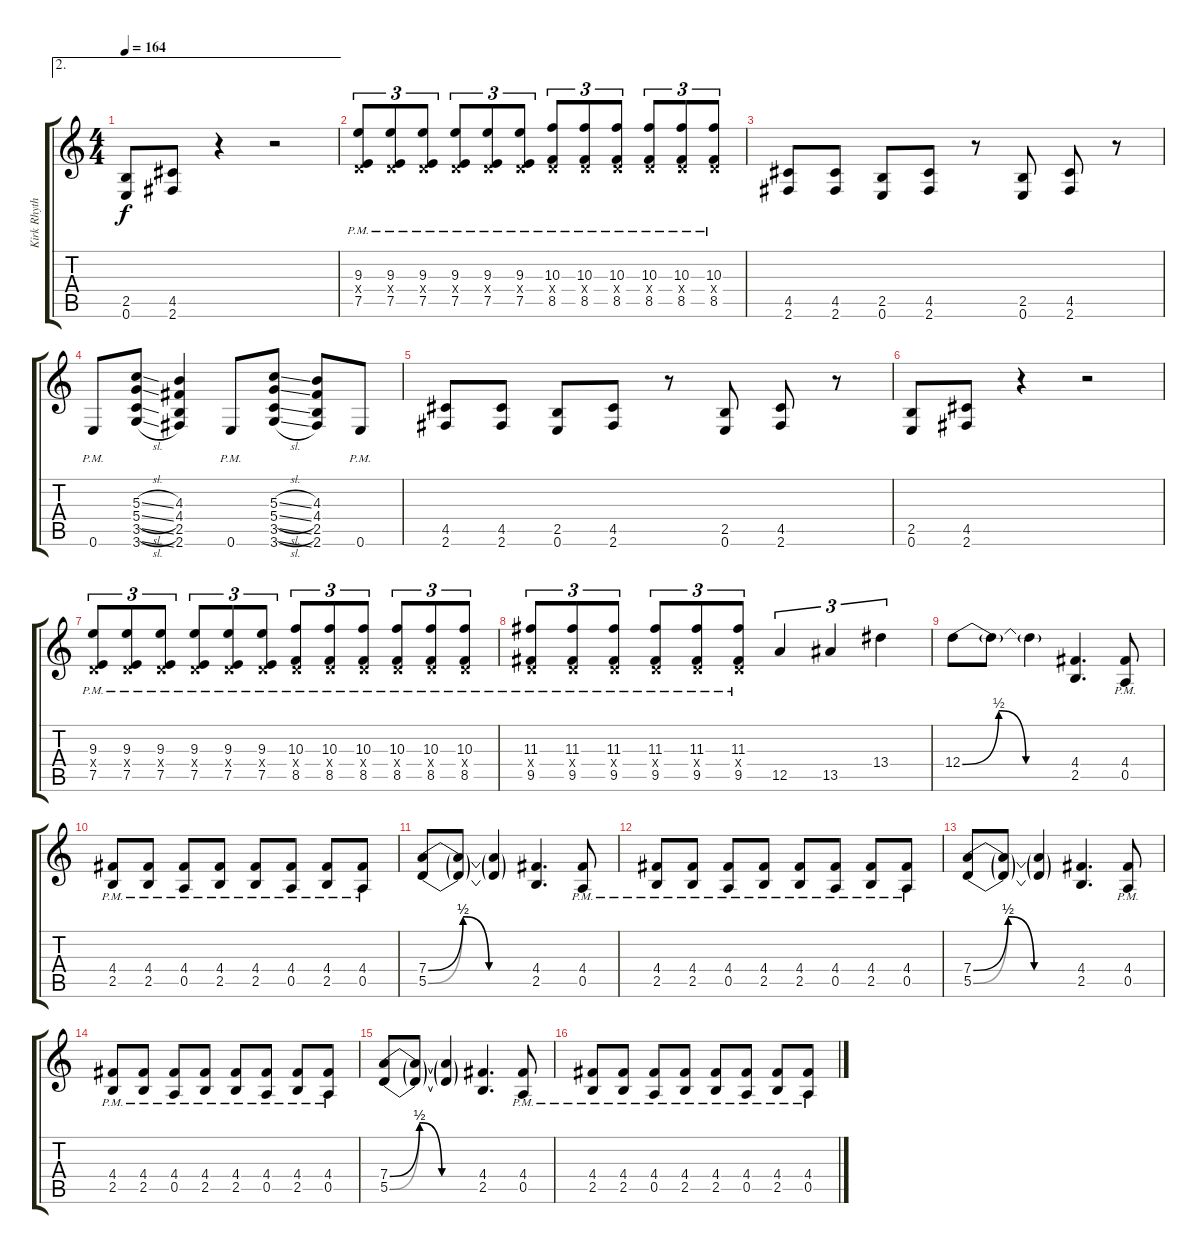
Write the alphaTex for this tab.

\track ("Kirk Rhythm" "Kirk Rhyth") {instrument distortionguitar}
\staff {score tabs}
\tuning (E4 B3 G3 D3 A2 E2) {hide}
\ae 2
\ts (4 4)
\tempo 164
\clef g2
\ks c
(2.5 0.6).8{dy f} (4.5 2.6).8 r.4 r.2 |
(9.3{pm} 0.4{x} 7.5{pm}).8{tu (3 2)} (9.3{pm} 0.4{x} 7.5{pm}).8{tu (3 2)} (9.3{pm} 0.4{x} 7.5{pm}).8{tu (3 2)} (9.3{pm} 0.4{x} 7.5{pm}).8{tu (3 2)} (9.3{pm} 0.4{x} 7.5{pm}).8{tu (3 2)} (9.3{pm} 0.4{x} 7.5{pm}).8{tu (3 2)} (10.3{pm} 0.4{x} 8.5{pm}).8{tu (3 2)} (10.3{pm} 0.4{x} 8.5{pm}).8{tu (3 2)} (10.3{pm} 0.4{x} 8.5{pm}).8{tu (3 2)} (10.3{pm} 0.4{x} 8.5{pm}).8{tu (3 2)} (10.3{pm} 0.4{x} 8.5{pm}).8{tu (3 2)} (10.3{pm} 0.4{x} 8.5{pm}).8{tu (3 2)} |
(4.5 2.6).8 (4.5 2.6).8 (2.5 0.6).8 (4.5 2.6).8 r.8 (2.5 0.6).8 (4.5 2.6).8 r.8 |
0.6{pm}.8 (5.3{sl} 5.4{sl} 3.5{sl} 3.6{sl}).8 (4.3 4.4 2.5 2.6).4 0.6{pm}.8 (5.3{sl} 5.4{sl} 3.5{sl} 3.6{sl}).8 (4.3 4.4 2.5 2.6).8 0.6{pm}.8 |
(4.5 2.6).8 (4.5 2.6).8 (2.5 0.6).8 (4.5 2.6).8 r.8 (2.5 0.6).8 (4.5 2.6).8 r.8 |
(2.5 0.6).8 (4.5 2.6).8 r.4 r.2 |
(9.3{pm} 0.4{x} 7.5{pm}).8{tu (3 2)} (9.3{pm} 0.4{x} 7.5{pm}).8{tu (3 2)} (9.3{pm} 0.4{x} 7.5{pm}).8{tu (3 2)} (9.3{pm} 0.4{x} 7.5{pm}).8{tu (3 2)} (9.3{pm} 0.4{x} 7.5{pm}).8{tu (3 2)} (9.3{pm} 0.4{x} 7.5{pm}).8{tu (3 2)} (10.3{pm} 0.4{x} 8.5{pm}).8{tu (3 2)} (10.3{pm} 0.4{x} 8.5{pm}).8{tu (3 2)} (10.3{pm} 0.4{x} 8.5{pm}).8{tu (3 2)} (10.3{pm} 0.4{x} 8.5{pm}).8{tu (3 2)} (10.3{pm} 0.4{x} 8.5{pm}).8{tu (3 2)} (10.3{pm} 0.4{x} 8.5{pm}).8{tu (3 2)} |
(11.3{pm} 0.4{x} 9.5{pm}).8{tu (3 2)} (11.3{pm} 0.4{x} 9.5{pm}).8{tu (3 2)} (11.3{pm} 0.4{x} 9.5{pm}).8{tu (3 2)} (11.3{pm} 0.4{x} 9.5{pm}).8{tu (3 2)} (11.3{pm} 0.4{x} 9.5{pm}).8{tu (3 2)} (11.3{pm} 0.4{x} 9.5{pm}).8{tu (3 2)} 12.5.4{tu (3 2)} 13.5.4{tu (3 2)} 13.4.4{tu (3 2)} |
12.4{be (custom 0 0 20 2 35 0 60 0)}.8 12.4{t}.8 12.4{t}.4 (4.4 2.5).4{d} (4.4{pm} 0.5{pm}).8 |
(4.4{pm} 2.5{pm}).8 (4.4{pm} 2.5{pm}).8 (4.4{pm} 0.5{pm}).8 (4.4{pm} 2.5{pm}).8 (4.4{pm} 2.5{pm}).8 (4.4{pm} 0.5{pm}).8 (4.4{pm} 2.5{pm}).8 (4.4{pm} 0.5{pm}).8 |
(7.4{be (custom 0 0 20 2 35 0 60 0)} 5.5{be (custom 0 0 20 2 35 0 60 0)}).8 (7.4{t} 5.5{t}).8 (7.4{t} 5.5{t}).4 (4.4 2.5).4{d} (4.4{pm} 0.5{pm}).8 |
(4.4{pm} 2.5{pm}).8 (4.4{pm} 2.5{pm}).8 (4.4{pm} 0.5{pm}).8 (4.4{pm} 2.5{pm}).8 (4.4{pm} 2.5{pm}).8 (4.4{pm} 0.5{pm}).8 (4.4{pm} 2.5{pm}).8 (4.4{pm} 0.5{pm}).8 |
(7.4{be (custom 0 0 20 2 35 0 60 0)} 5.5{be (custom 0 0 20 2 35 0 60 0)}).8 (7.4{t} 5.5{t}).8 (7.4{t} 5.5{t}).4 (4.4 2.5).4{d} (4.4{pm} 0.5{pm}).8 |
(4.4{pm} 2.5{pm}).8 (4.4{pm} 2.5{pm}).8 (4.4{pm} 0.5{pm}).8 (4.4{pm} 2.5{pm}).8 (4.4{pm} 2.5{pm}).8 (4.4{pm} 0.5{pm}).8 (4.4{pm} 2.5{pm}).8 (4.4{pm} 0.5{pm}).8 |
(7.4{be (custom 0 0 20 2 35 0 60 0)} 5.5{be (custom 0 0 20 2 35 0 60 0)}).8 (7.4{t} 5.5{t}).8 (7.4{t} 5.5{t}).4 (4.4 2.5).4{d} (4.4{pm} 0.5{pm}).8 |
(4.4{pm} 2.5{pm}).8 (4.4{pm} 2.5{pm}).8 (4.4{pm} 0.5{pm}).8 (4.4{pm} 2.5{pm}).8 (4.4{pm} 2.5{pm}).8 (4.4{pm} 0.5{pm}).8 (4.4{pm} 2.5{pm}).8 (4.4{pm} 0.5{pm}).8
